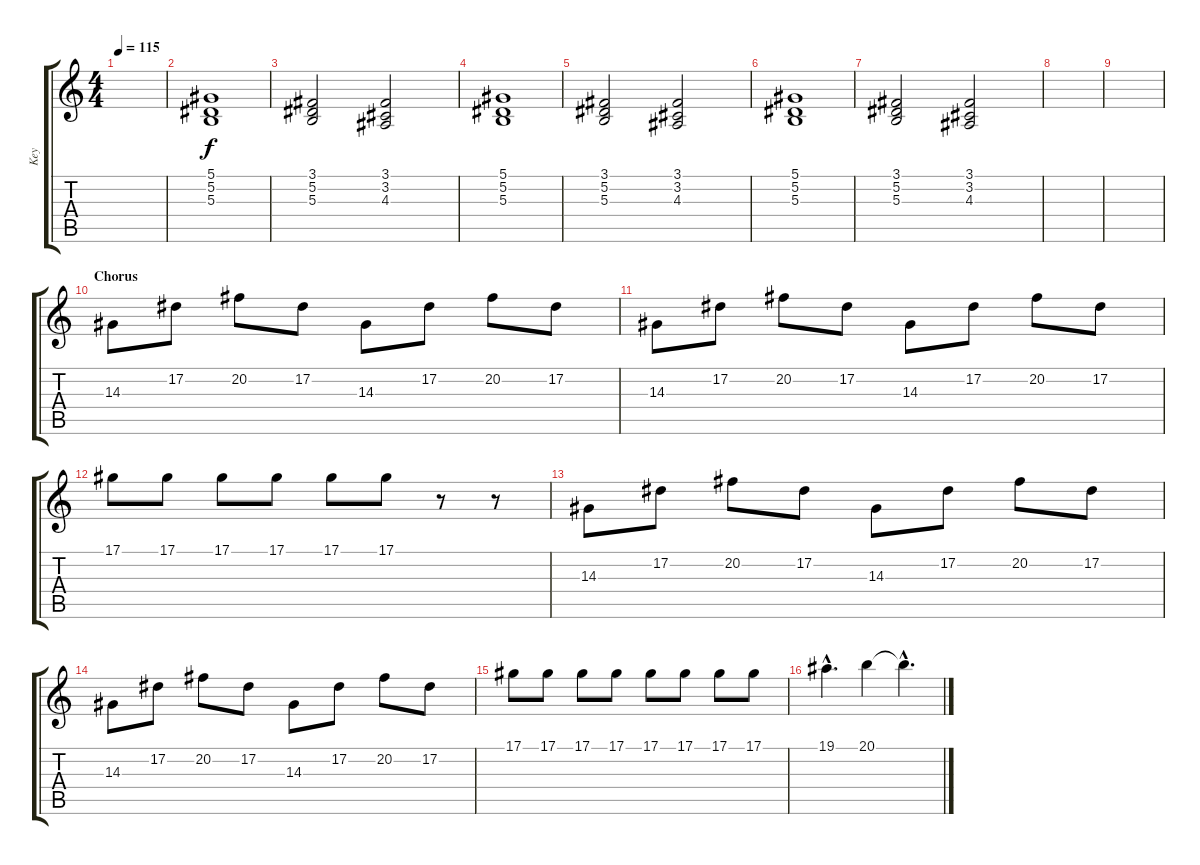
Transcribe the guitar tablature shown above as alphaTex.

\track ("Key" "Key") {instrument synthstrings2}
\staff {score tabs}
\tuning (Eb4 Bb3 Gb3 Db3 Ab2 Eb2) {hide}
\ts (4 4)
\tempo 115
\clef g2
\ks c
|
(5.1 5.2 5.3).1 |
(3.1 5.2 5.3).2 (3.1 3.2 4.3).2 |
(5.1 5.2 5.3).1 |
(3.1 5.2 5.3).2 (3.1 3.2 4.3).2 |
(5.1 5.2 5.3).1 |
(3.1 5.2 5.3).2 (3.1 3.2 4.3).2 |
|
|
\section ("" "Chorus")
14.3.8{volume 10 instrument lead1square} 17.2.8 20.2.8 17.2.8 14.3.8 17.2.8 20.2.8 17.2.8 |
14.3.8 17.2.8 20.2.8 17.2.8 14.3.8 17.2.8 20.2.8 17.2.8 |
17.1.8 17.1.8 17.1.8 17.1.8 17.1.8 17.1.8 r.8 r.8 |
14.3.8 17.2.8 20.2.8 17.2.8 14.3.8 17.2.8 20.2.8 17.2.8 |
14.3.8 17.2.8 20.2.8 17.2.8 14.3.8 17.2.8 20.2.8 17.2.8 |
17.1.8 17.1.8 17.1.8 17.1.8 17.1.8 17.1.8 17.1.8 17.1.8 |
19.1{hac}.4{d} 20.1.4 20.1{hac t}.4{d}
